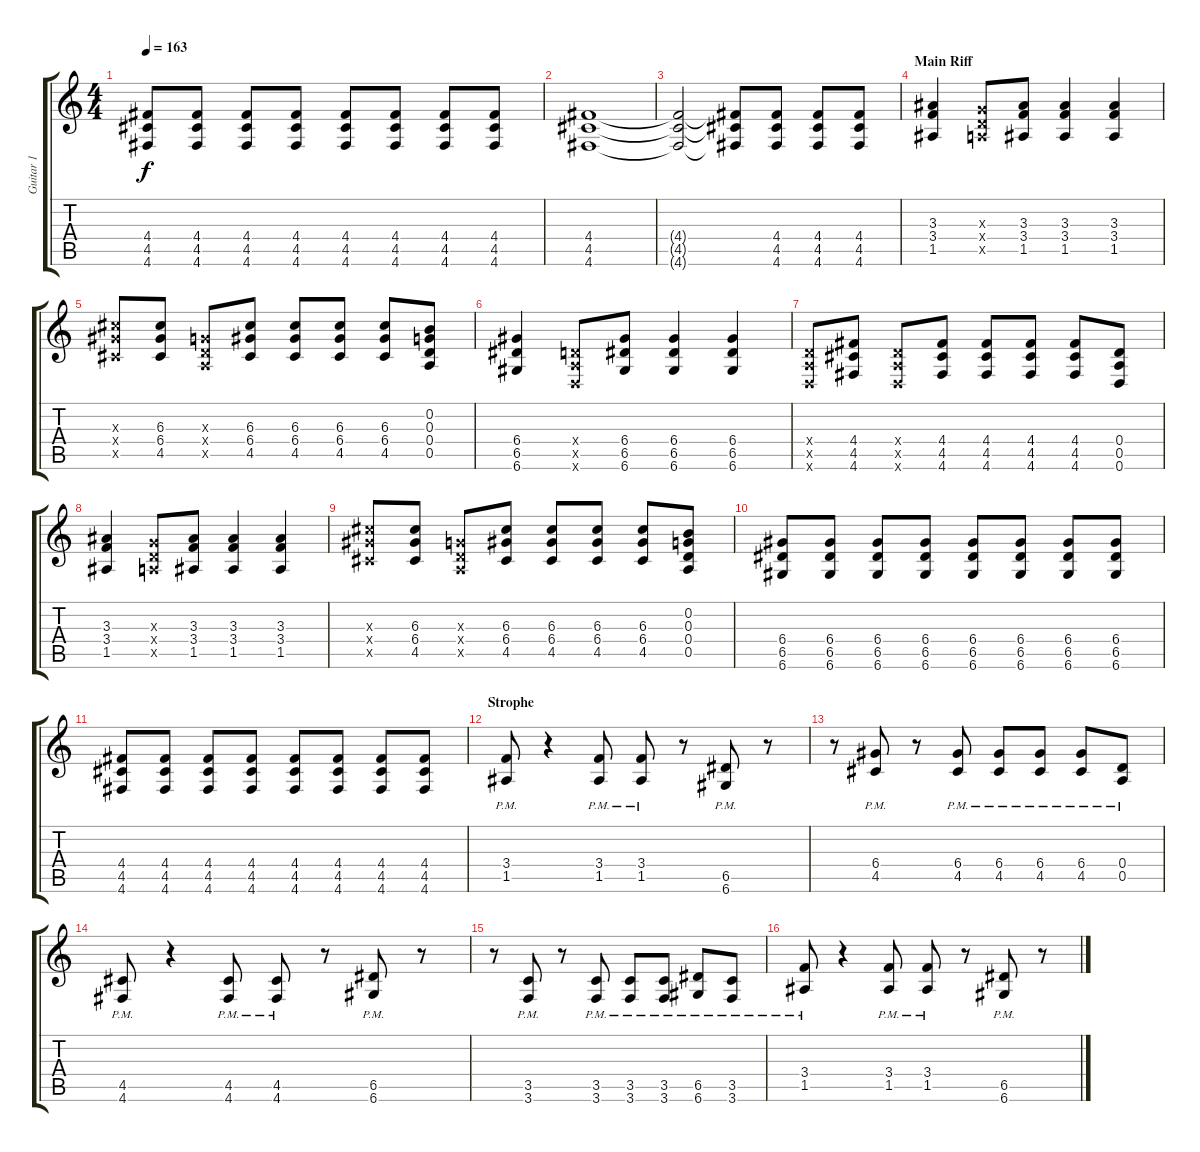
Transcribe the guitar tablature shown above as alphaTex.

\track ("Guitar 1" "Guitar 1") {instrument distortionguitar}
\staff {score tabs}
\tuning (E4 B3 G3 D3 A2 D2) {hide}
\ts (4 4)
\tempo 163
\clef g2
\ks c
(4.4 4.5 4.6).8{dy f} (4.4 4.5 4.6).8 (4.4 4.5 4.6).8 (4.4 4.5 4.6).8 (4.4 4.5 4.6).8 (4.4 4.5 4.6).8 (4.4 4.5 4.6).8 (4.4 4.5 4.6).8 |
(4.4 4.5 4.6).1 |
(4.4{t} 4.5{t} 4.6{t}).2 (4.4{t} 4.5{t} 4.6{t}).8 (4.4 4.5 4.6).8 (4.4 4.5 4.6).8 (4.4 4.5 4.6).8 |
\section ("" "Main Riff")
(3.3 3.4 1.5).4 (0.3{x} 0.4{x} 0.5{x}).8 (3.3 3.4 1.5).8 (3.3 3.4 1.5).4 (3.3 3.4 1.5).4 |
(6.3{x} 6.4{x} 4.5{x}).8 (6.3 6.4 4.5).8 (0.3{x} 0.4{x} 0.5{x}).8 (6.3 6.4 4.5).8 (6.3 6.4 4.5).8 (6.3 6.4 4.5).8 (6.3 6.4 4.5).8 (0.2 0.3 0.4 0.5).8 |
(6.4 6.5 6.6).4 (0.4{x} 0.5{x} 0.6{x}).8 (6.4 6.5 6.6).8 (6.4 6.5 6.6).4 (6.4 6.5 6.6).4 |
(0.4{x} 0.5{x} 0.6{x}).8 (4.4 4.5 4.6).8 (0.4{x} 0.5{x} 0.6{x}).8 (4.4 4.5 4.6).8 (4.4 4.5 4.6).8 (4.4 4.5 4.6).8 (4.4 4.5 4.6).8 (0.4 0.5 0.6).8 |
(3.3 3.4 1.5).4 (0.3{x} 0.4{x} 0.5{x}).8 (3.3 3.4 1.5).8 (3.3 3.4 1.5).4 (3.3 3.4 1.5).4 |
(6.3{x} 6.4{x} 4.5{x}).8 (6.3 6.4 4.5).8 (0.3{x} 0.4{x} 0.5{x}).8 (6.3 6.4 4.5).8 (6.3 6.4 4.5).8 (6.3 6.4 4.5).8 (6.3 6.4 4.5).8 (0.2 0.3 0.4 0.5).8 |
(6.4 6.5 6.6).8 (6.4 6.5 6.6).8 (6.4 6.5 6.6).8 (6.4 6.5 6.6).8 (6.4 6.5 6.6).8 (6.4 6.5 6.6).8 (6.4 6.5 6.6).8 (6.4 6.5 6.6).8 |
(4.4 4.5 4.6).8 (4.4 4.5 4.6).8 (4.4 4.5 4.6).8 (4.4 4.5 4.6).8 (4.4 4.5 4.6).8 (4.4 4.5 4.6).8 (4.4 4.5 4.6).8 (4.4 4.5 4.6).8 |
\section ("" "Strophe")
(3.4{pm} 1.5{pm}).8 r.4 (3.4{pm} 1.5{pm}).8 (3.4{pm} 1.5{pm}).8 r.8 (6.5{pm} 6.6{pm}).8 r.8 |
r.8 (6.4{pm} 4.5{pm}).8 r.8 (6.4{pm} 4.5{pm}).8 (6.4{pm} 4.5{pm}).8 (6.4{pm} 4.5{pm}).8 (6.4{pm} 4.5{pm}).8 (0.4{pm} 0.5{pm}).8 |
(4.5{pm} 4.6{pm}).8 r.4 (4.5{pm} 4.6{pm}).8 (4.5{pm} 4.6{pm}).8 r.8 (6.5{pm} 6.6{pm}).8 r.8 |
r.8 (3.5{pm} 3.6{pm}).8 r.8 (3.5{pm} 3.6{pm}).8 (3.5{pm} 3.6{pm}).8 (3.5{pm} 3.6{pm}).8 (6.5{pm} 6.6{pm}).8 (3.5{pm} 3.6{pm}).8 |
(3.4{pm} 1.5{pm}).8 r.4 (3.4{pm} 1.5{pm}).8 (3.4{pm} 1.5{pm}).8 r.8 (6.5{pm} 6.6{pm}).8 r.8
